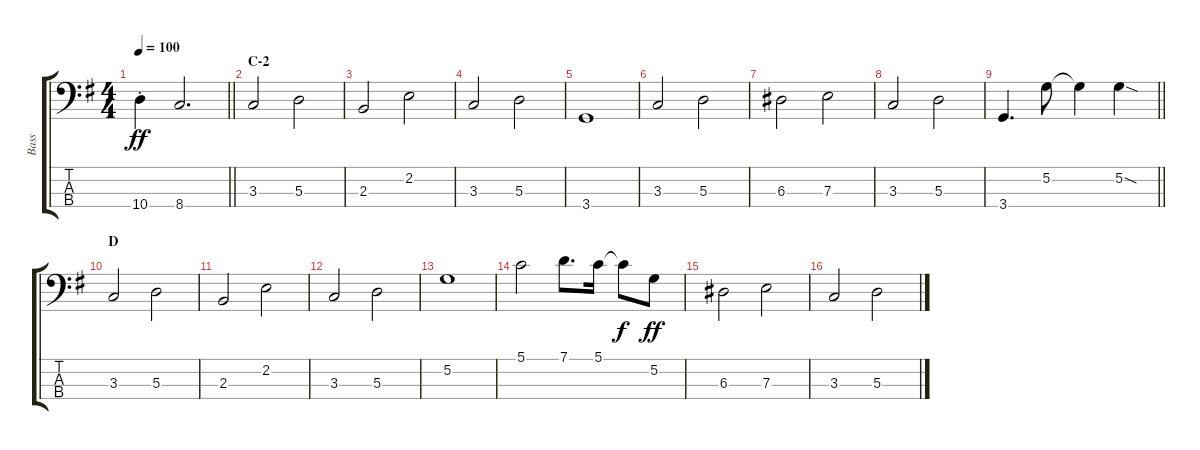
\track ("Bass" "Bass") {instrument electricbassfinger}
\staff {score tabs}
\tuning (G2 D2 A1 E1) {hide}
\ts (4 4)
\tempo 100
\clef f4
\barLineRight lightlight
\ks g
10.4{st}.4{dy ff} 8.4.2{d} |
\section ("" "C-2")
3.3.2 5.3.2 |
2.3.2 2.2.2 |
3.3.2 5.3.2 |
3.4.1 |
3.3.2 5.3.2 |
6.3.2 7.3.2 |
3.3.2 5.3.2 |
\barLineRight lightlight
3.4.4{d} 5.2.8 5.2{t}.4 5.2{sod}.4 |
\section ("" "D")
3.3.2 5.3.2 |
2.3.2 2.2.2 |
3.3.2 5.3.2 |
5.2.1 |
5.1.2 7.1.8{d} 5.1.16 5.1{t}.8{dy f} 5.2.8{dy ff} |
6.3.2 7.3.2 |
3.3.2 5.3.2
